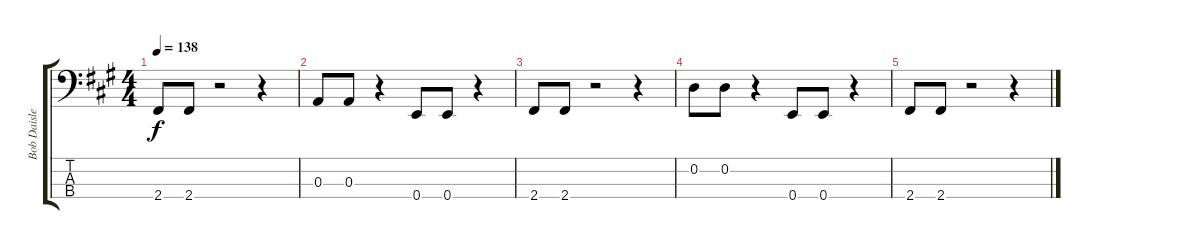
\track ("Bob Daisley" "Bob Daisle") {instrument electricbassfinger}
\staff {score tabs}
\tuning (G2 D2 A1 E1) {hide}
\ts (4 4)
\tempo 138
\clef f4
\ks a
2.4.8{dy f volume 3} 2.4.8 r.2 r.4 |
0.3.8 0.3.8 r.4 0.4.8 0.4.8 r.4 |
2.4.8 2.4.8 r.2 r.4 |
0.2.8 0.2.8 r.4 0.4.8 0.4.8 r.4 |
2.4.8{volume 0} 2.4.8 r.2 r.4
